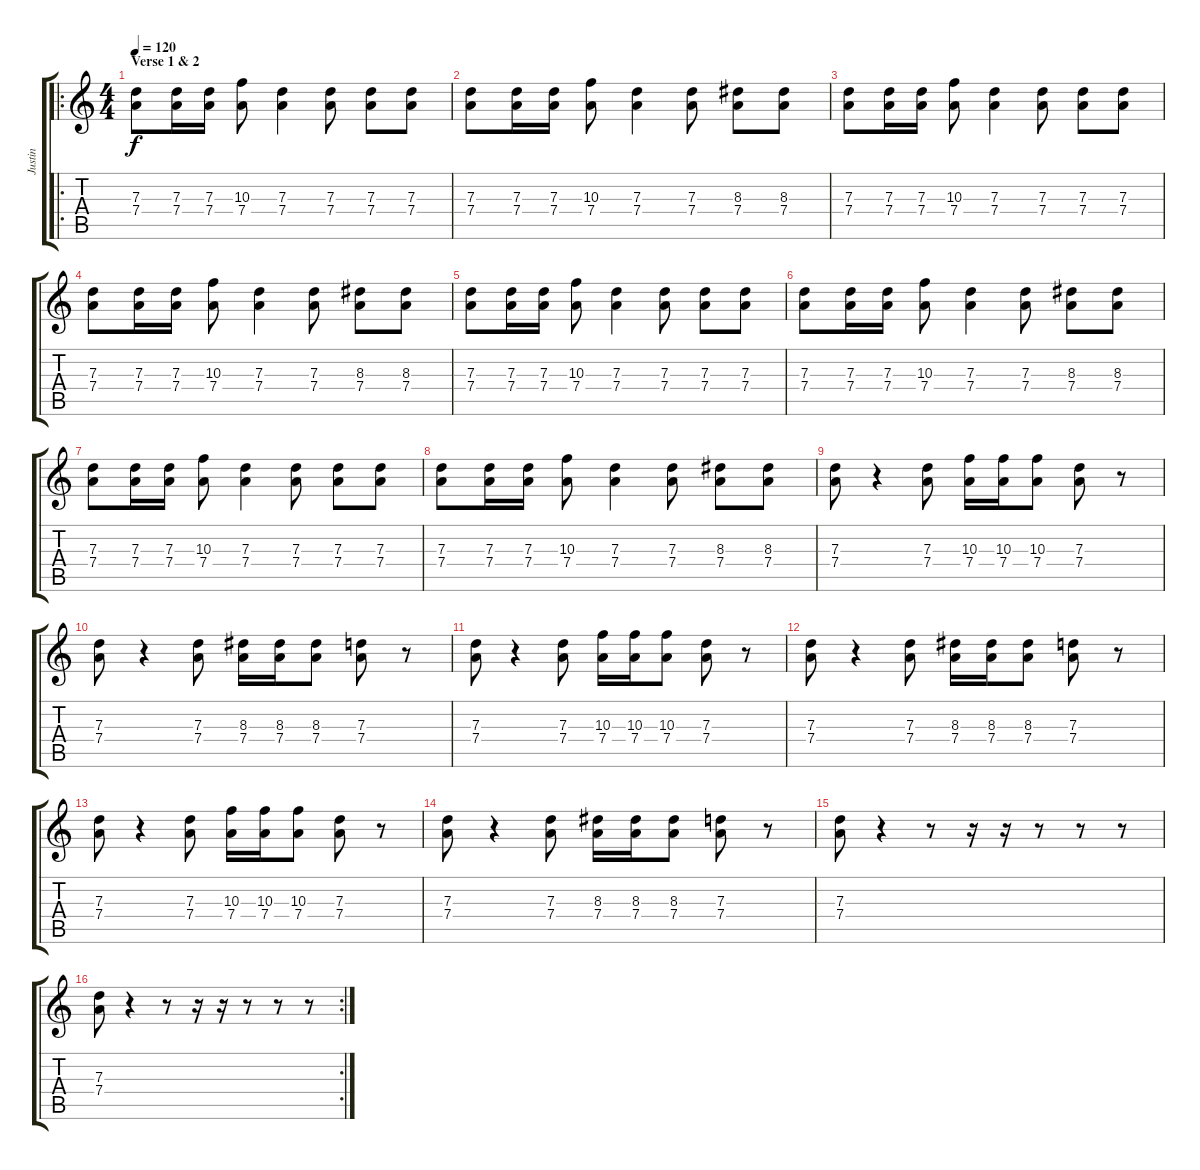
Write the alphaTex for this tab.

\track ("Justin" "Justin") {instrument overdrivenguitar}
\staff {score tabs}
\tuning (E4 B3 G3 D3 A2 E2) {hide}
\ro
\ts (4 4)
\section ("" "Verse 1 & 2")
\tempo 120
\clef g2
\ks c
(7.3 7.4).8{dy f} (7.3 7.4).16 (7.3 7.4).16 (10.3 7.4).8 (7.3 7.4).4 (7.3 7.4).8 (7.3 7.4).8 (7.3 7.4).8 |
(7.3 7.4).8 (7.3 7.4).16 (7.3 7.4).16 (10.3 7.4).8 (7.3 7.4).4 (7.3 7.4).8 (8.3 7.4).8 (8.3 7.4).8 |
(7.3 7.4).8 (7.3 7.4).16 (7.3 7.4).16 (10.3 7.4).8 (7.3 7.4).4 (7.3 7.4).8 (7.3 7.4).8 (7.3 7.4).8 |
(7.3 7.4).8 (7.3 7.4).16 (7.3 7.4).16 (10.3 7.4).8 (7.3 7.4).4 (7.3 7.4).8 (8.3 7.4).8 (8.3 7.4).8 |
(7.3 7.4).8 (7.3 7.4).16 (7.3 7.4).16 (10.3 7.4).8 (7.3 7.4).4 (7.3 7.4).8 (7.3 7.4).8 (7.3 7.4).8 |
(7.3 7.4).8 (7.3 7.4).16 (7.3 7.4).16 (10.3 7.4).8 (7.3 7.4).4 (7.3 7.4).8 (8.3 7.4).8 (8.3 7.4).8 |
(7.3 7.4).8 (7.3 7.4).16 (7.3 7.4).16 (10.3 7.4).8 (7.3 7.4).4 (7.3 7.4).8 (7.3 7.4).8 (7.3 7.4).8 |
(7.3 7.4).8 (7.3 7.4).16 (7.3 7.4).16 (10.3 7.4).8 (7.3 7.4).4 (7.3 7.4).8 (8.3 7.4).8 (8.3 7.4).8 |
(7.3 7.4).8 r.4 (7.3 7.4).8 (10.3 7.4).16 (10.3 7.4).16 (10.3 7.4).8 (7.3 7.4).8 r.8 |
(7.3 7.4).8 r.4 (7.3 7.4).8 (8.3 7.4).16 (8.3 7.4).16 (8.3 7.4).8 (7.3 7.4).8 r.8 |
(7.3 7.4).8 r.4 (7.3 7.4).8 (10.3 7.4).16 (10.3 7.4).16 (10.3 7.4).8 (7.3 7.4).8 r.8 |
(7.3 7.4).8 r.4 (7.3 7.4).8 (8.3 7.4).16 (8.3 7.4).16 (8.3 7.4).8 (7.3 7.4).8 r.8 |
(7.3 7.4).8 r.4 (7.3 7.4).8 (10.3 7.4).16 (10.3 7.4).16 (10.3 7.4).8 (7.3 7.4).8 r.8 |
(7.3 7.4).8 r.4 (7.3 7.4).8 (8.3 7.4).16 (8.3 7.4).16 (8.3 7.4).8 (7.3 7.4).8 r.8 |
(7.3 7.4).8 r.4 r.8 r.16 r.16 r.8 r.8 r.8 |
\rc 2
(7.3 7.4).8 r.4 r.8 r.16 r.16 r.8 r.8 r.8
